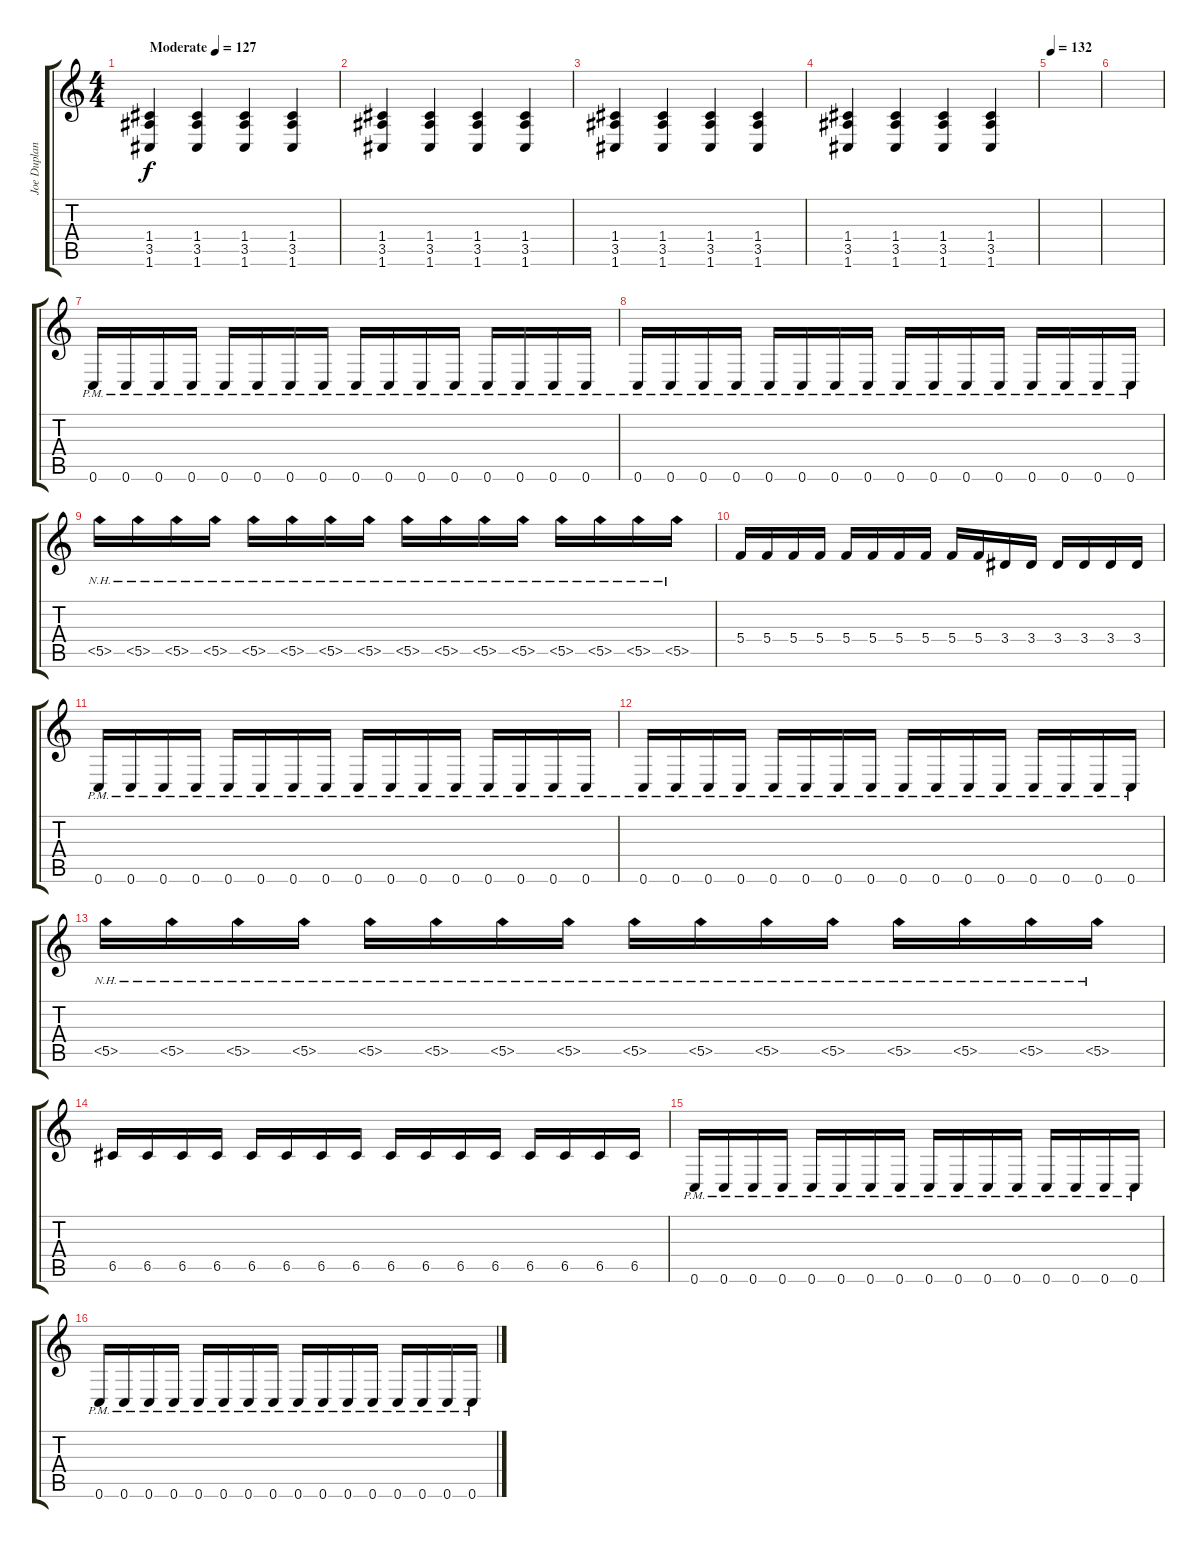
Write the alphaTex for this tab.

\track ("Joe Duplantier" "Joe Duplan") {instrument distortionguitar}
\staff {score tabs}
\tuning (D4 A3 F3 C3 G2 C2) {hide}
\ts (4 4)
\tempo (127 "Moderate")
\clef g2
\ks c
(1.4 3.5 1.6).4{dy f instrument distortionguitar} (1.4 3.5 1.6).4 (1.4 3.5 1.6).4 (1.4 3.5 1.6).4 |
(1.4 3.5 1.6).4 (1.4 3.5 1.6).4 (1.4 3.5 1.6).4 (1.4 3.5 1.6).4 |
(1.4 3.5 1.6).4 (1.4 3.5 1.6).4 (1.4 3.5 1.6).4 (1.4 3.5 1.6).4 |
(1.4 3.5 1.6).4 (1.4 3.5 1.6).4 (1.4 3.5 1.6).4 (1.4 3.5 1.6).4 |
\tempo 132
|
|
0.6{pm}.16 0.6{pm}.16 0.6{pm}.16 0.6{pm}.16 0.6{pm}.16 0.6{pm}.16 0.6{pm}.16 0.6{pm}.16 0.6{pm}.16 0.6{pm}.16 0.6{pm}.16 0.6{pm}.16 0.6{pm}.16 0.6{pm}.16 0.6{pm}.16 0.6{pm}.16 |
0.6{pm}.16 0.6{pm}.16 0.6{pm}.16 0.6{pm}.16 0.6{pm}.16 0.6{pm}.16 0.6{pm}.16 0.6{pm}.16 0.6{pm}.16 0.6{pm}.16 0.6{pm}.16 0.6{pm}.16 0.6{pm}.16 0.6{pm}.16 0.6{pm}.16 0.6{pm}.16 |
5.5{nh}.16 5.5{nh}.16 5.5{nh}.16 5.5{nh}.16 5.5{nh}.16 5.5{nh}.16 5.5{nh}.16 5.5{nh}.16 5.5{nh}.16 5.5{nh}.16 5.5{nh}.16 5.5{nh}.16 5.5{nh}.16 5.5{nh}.16 5.5{nh}.16 5.5{nh}.16 |
5.4.16 5.4.16 5.4.16 5.4.16 5.4.16 5.4.16 5.4.16 5.4.16 5.4.16 5.4.16 3.4.16 3.4.16 3.4.16 3.4.16 3.4.16 3.4.16 |
0.6{pm}.16 0.6{pm}.16 0.6{pm}.16 0.6{pm}.16 0.6{pm}.16 0.6{pm}.16 0.6{pm}.16 0.6{pm}.16 0.6{pm}.16 0.6{pm}.16 0.6{pm}.16 0.6{pm}.16 0.6{pm}.16 0.6{pm}.16 0.6{pm}.16 0.6{pm}.16 |
0.6{pm}.16 0.6{pm}.16 0.6{pm}.16 0.6{pm}.16 0.6{pm}.16 0.6{pm}.16 0.6{pm}.16 0.6{pm}.16 0.6{pm}.16 0.6{pm}.16 0.6{pm}.16 0.6{pm}.16 0.6{pm}.16 0.6{pm}.16 0.6{pm}.16 0.6{pm}.16 |
5.5{nh}.16 5.5{nh}.16 5.5{nh}.16 5.5{nh}.16 5.5{nh}.16 5.5{nh}.16 5.5{nh}.16 5.5{nh}.16 5.5{nh}.16 5.5{nh}.16 5.5{nh}.16 5.5{nh}.16 5.5{nh}.16 5.5{nh}.16 5.5{nh}.16 5.5{nh}.16 |
6.5.16 6.5.16 6.5.16 6.5.16 6.5.16 6.5.16 6.5.16 6.5.16 6.5.16 6.5.16 6.5.16 6.5.16 6.5.16 6.5.16 6.5.16 6.5.16 |
0.6{pm}.16 0.6{pm}.16 0.6{pm}.16 0.6{pm}.16 0.6{pm}.16 0.6{pm}.16 0.6{pm}.16 0.6{pm}.16 0.6{pm}.16 0.6{pm}.16 0.6{pm}.16 0.6{pm}.16 0.6{pm}.16 0.6{pm}.16 0.6{pm}.16 0.6{pm}.16 |
0.6{pm}.16 0.6{pm}.16 0.6{pm}.16 0.6{pm}.16 0.6{pm}.16 0.6{pm}.16 0.6{pm}.16 0.6{pm}.16 0.6{pm}.16 0.6{pm}.16 0.6{pm}.16 0.6{pm}.16 0.6{pm}.16 0.6{pm}.16 0.6{pm}.16 0.6{pm}.16
